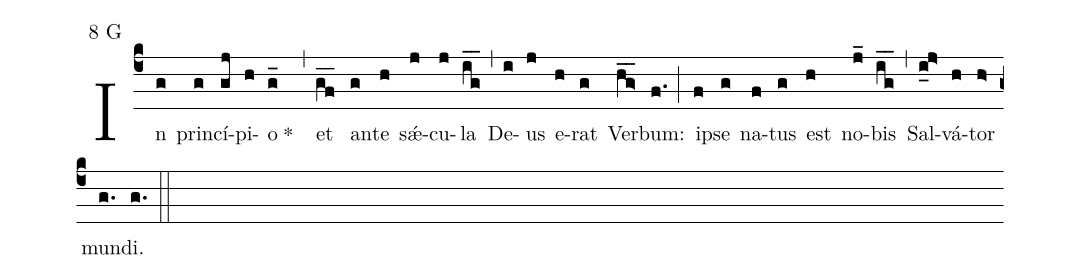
mode:8 G;
%%
(c4) In(g) prin(g)cí(gj)pi(h)o(g_) *()(,) et(gf__) an(g)te(h) sǽ(j)cu(j)la(ig__) (,) De(i)us(j) e(h)rat(g) Ver(hg>__)bum:(f.) (;) ip(f)se(g) na(f)tus(g) est(h) no(j_)bis(ig__) (,) Sal(i_j>)vá(h)tor(h>) mun(g.)di.(g.) (::)
